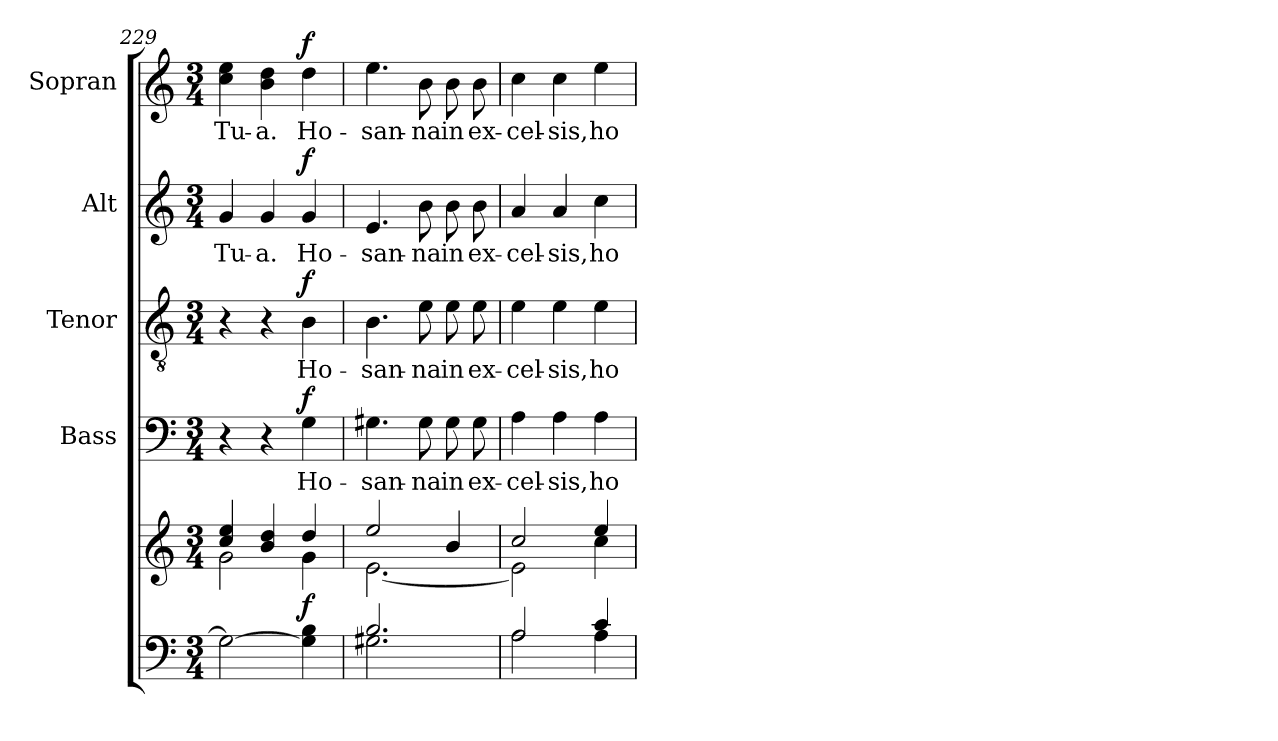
**kern	**kern	**dynam	**kern	**text	**dynam	**kern	**text	**dynam	**kern	**text	**dynam	**kern	**text	**dynam
*part5	*part5	*part5	*part4	*part4	*part4	*part3	*part3	*part3	*part2	*part2	*part2	*part1	*part1	*part1
*staff6	*staff5	*staff5/6	*staff4	*staff4	*staff4	*staff3	*staff3	*staff3	*staff2	*staff2	*staff2	*staff1	*staff1	*staff1
*	*	*	*I"Bass	*	*	*I"Tenor	*	*	*I"Alt	*	*	*I"Sopran	*	*
*	*	*	*I'B.	*	*	*I'T.	*	*	*I'A.	*	*	*I'S.	*	*
*clefF4	*clefG2	*	*clefF4	*	*	*clefGv2	*	*	*clefG2	*	*	*clefG2	*	*
*k[]	*k[]	*	*k[]	*	*	*k[]	*	*	*k[]	*	*	*k[]	*	*
*C:	*C:	*	*C:	*	*	*C:	*	*	*C:	*	*	*C:	*	*
*M3/4	*M3/4	*	*M3/4	*	*	*M3/4	*	*	*M3/4	*	*	*M3/4	*	*
=229	=229	=229	=229	=229	=229	=229	=229	=229	=229	=229	=229	=229	=229	=229
*	*^	*	*	*	*	*	*	*	*	*	*	*	*	*
!	!	!	!	!	!	!	!	!	!	!	!LO:LY:b	!	!	!LO:LY:b	!
2G\_	4cc/ 4ee/	2g\	.	4r	.	.	4r	.	.	4g/	Tu-	.	4cc\ 4ee\	Tu-	.
!	!	!	!	!	!	!	!	!	!	!	!LO:LY:b	!	!	!LO:LY:b	!
.	4b/ 4dd/	.	.	4r	.	.	4r	.	.	4g/	-a.	.	4b\ 4dd\	-a.	.
!	!	!	!LO:DY:b	!	!LO:LY:b	!LO:DY:a	!	!LO:LY:b	!LO:DY:a	!	!LO:LY:b	!LO:DY:a	!	!LO:LY:b	!LO:DY:a
4G\] 4B\	4dd/	4g\	f	4G\	Ho-	f	4B\	Ho-	f	4g/	Ho-	f	4dd\	Ho-	f
!!LO:LB:g=z
=230	=230	=230	=230	=230	=230	=230	=230	=230	=230	=230	=230	=230	=230	=230	=230
*^	*	*	*	*	*	*	*	*	*	*	*	*	*	*	*
!	!	!	!	!	!	!LO:LY:b	!	!	!LO:LY:b	!	!	!LO:LY:b	!	!	!LO:LY:b	!
2.B/	2.G#X\	2ee/	[<2.e\	.	4.G#X\	-san-	.	4.B\	-san-	.	4.e/	-san-	.	4.ee\	-san-	.
!	!	!	!	!	!	!LO:LY:b	!	!	!LO:LY:b	!	!	!LO:LY:b	!	!	!LO:LY:b	!
.	.	.	.	.	8G#\	-na	.	8e\	-na	.	8b\	-na	.	8b\	-na	.
!	!	!	!	!	!	!LO:LY:b	!	!	!LO:LY:b	!	!	!LO:LY:b	!	!	!LO:LY:b	!
.	.	4b/	.	.	8G#\	in	.	8e\	in	.	8b\	in	.	8b\	in	.
!	!	!	!	!	!	!LO:LY:b	!	!	!LO:LY:b	!	!	!LO:LY:b	!	!	!LO:LY:b	!
.	.	.	.	.	8G#\	ex-	.	8e\	ex-	.	8b\	ex-	.	8b\	ex-	.
=231	=231	=231	=231	=231	=231	=231	=231	=231	=231	=231	=231	=231	=231	=231	=231	=231
!	!	!	!	!	!	!LO:LY:b	!	!	!LO:LY:b	!	!	!LO:LY:b	!	!	!LO:LY:b	!
2A/	2A\	2cc/	2e\]	.	4A\	-cel-	.	4e\	-cel-	.	4a/	-cel-	.	4cc\	-cel-	.
!	!	!	!	!	!	!LO:LY:b	!	!	!LO:LY:b	!	!	!LO:LY:b	!	!	!LO:LY:b	!
.	.	.	.	.	4A\	-sis,	.	4e\	-sis,	.	4a/	-sis,	.	4cc\	-sis,	.
!	!	!	!	!	!	!LO:LY:b	!	!	!LO:LY:b	!	!	!LO:LY:b	!	!	!LO:LY:b	!
4c/	4A\	4ee/	4cc\	.	4A\	ho-	.	4e\	ho-	.	4cc\	ho-	.	4ee\	ho-	.
*v	*v	*	*	*	*	*	*	*	*	*	*	*	*	*	*	*
*	*v	*v	*	*	*	*	*	*	*	*	*	*	*	*	*
=	=	=	=	=	=	=	=	=	=	=	=	=	=	=
*-	*-	*-	*-	*-	*-	*-	*-	*-	*-	*-	*-	*-	*-	*-
